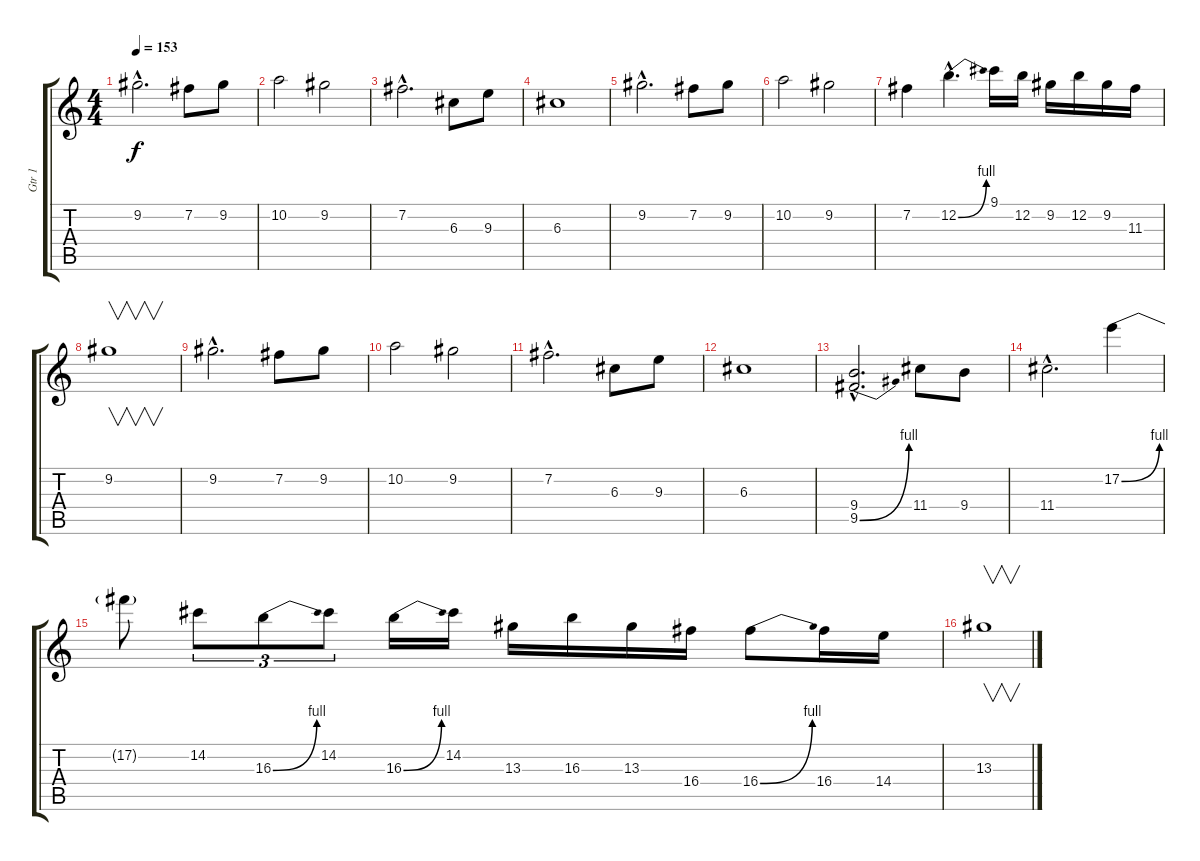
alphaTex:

\track ("Gtr 1" "Gtr 1") {instrument distortionguitar}
\staff {score tabs}
\tuning (E4 B3 G3 D3 A2 E2) {hide}
\ts (4 4)
\tempo 153
\clef g2
\ks c
9.2{hac}.2{d dy f} 7.2.8 9.2.8 |
10.2.2 9.2.2 |
7.2{hac}.2{d} 6.3.8 9.3.8 |
6.3.1 |
9.2{hac}.2{d} 7.2.8 9.2.8 |
10.2.2 9.2.2 |
7.2.4 12.2{be (bend 0 0 60 4) hac}.4{d} 9.1.16 12.2.16 9.2.16 12.2.16 9.2.16 11.3.16 |
9.2.1{v} |
9.2{hac}.2{d} 7.2.8 9.2.8 |
10.2.2 9.2.2 |
7.2{hac}.2{d} 6.3.8 9.3.8 |
6.3.1 |
(9.4{hac} 9.5{be (bend 0 0 60 4) hac}).2{d} 11.4.8 9.4.8 |
11.4{hac}.2{d} 17.2{be (bend 0 0 60 4)}.4 |
17.2{t}.8 14.2.8{tu (3 2)} 16.3{be (bend 0 0 60 4)}.8{tu (3 2)} 14.2.8{tu (3 2)} 16.3{be (bend 0 0 60 4)}.16 14.2.16 13.3.16 16.3.16 13.3.16 16.4.16 16.4{be (bend 0 0 60 4)}.8 16.4.16 14.4.16 |
13.3.1{v}
